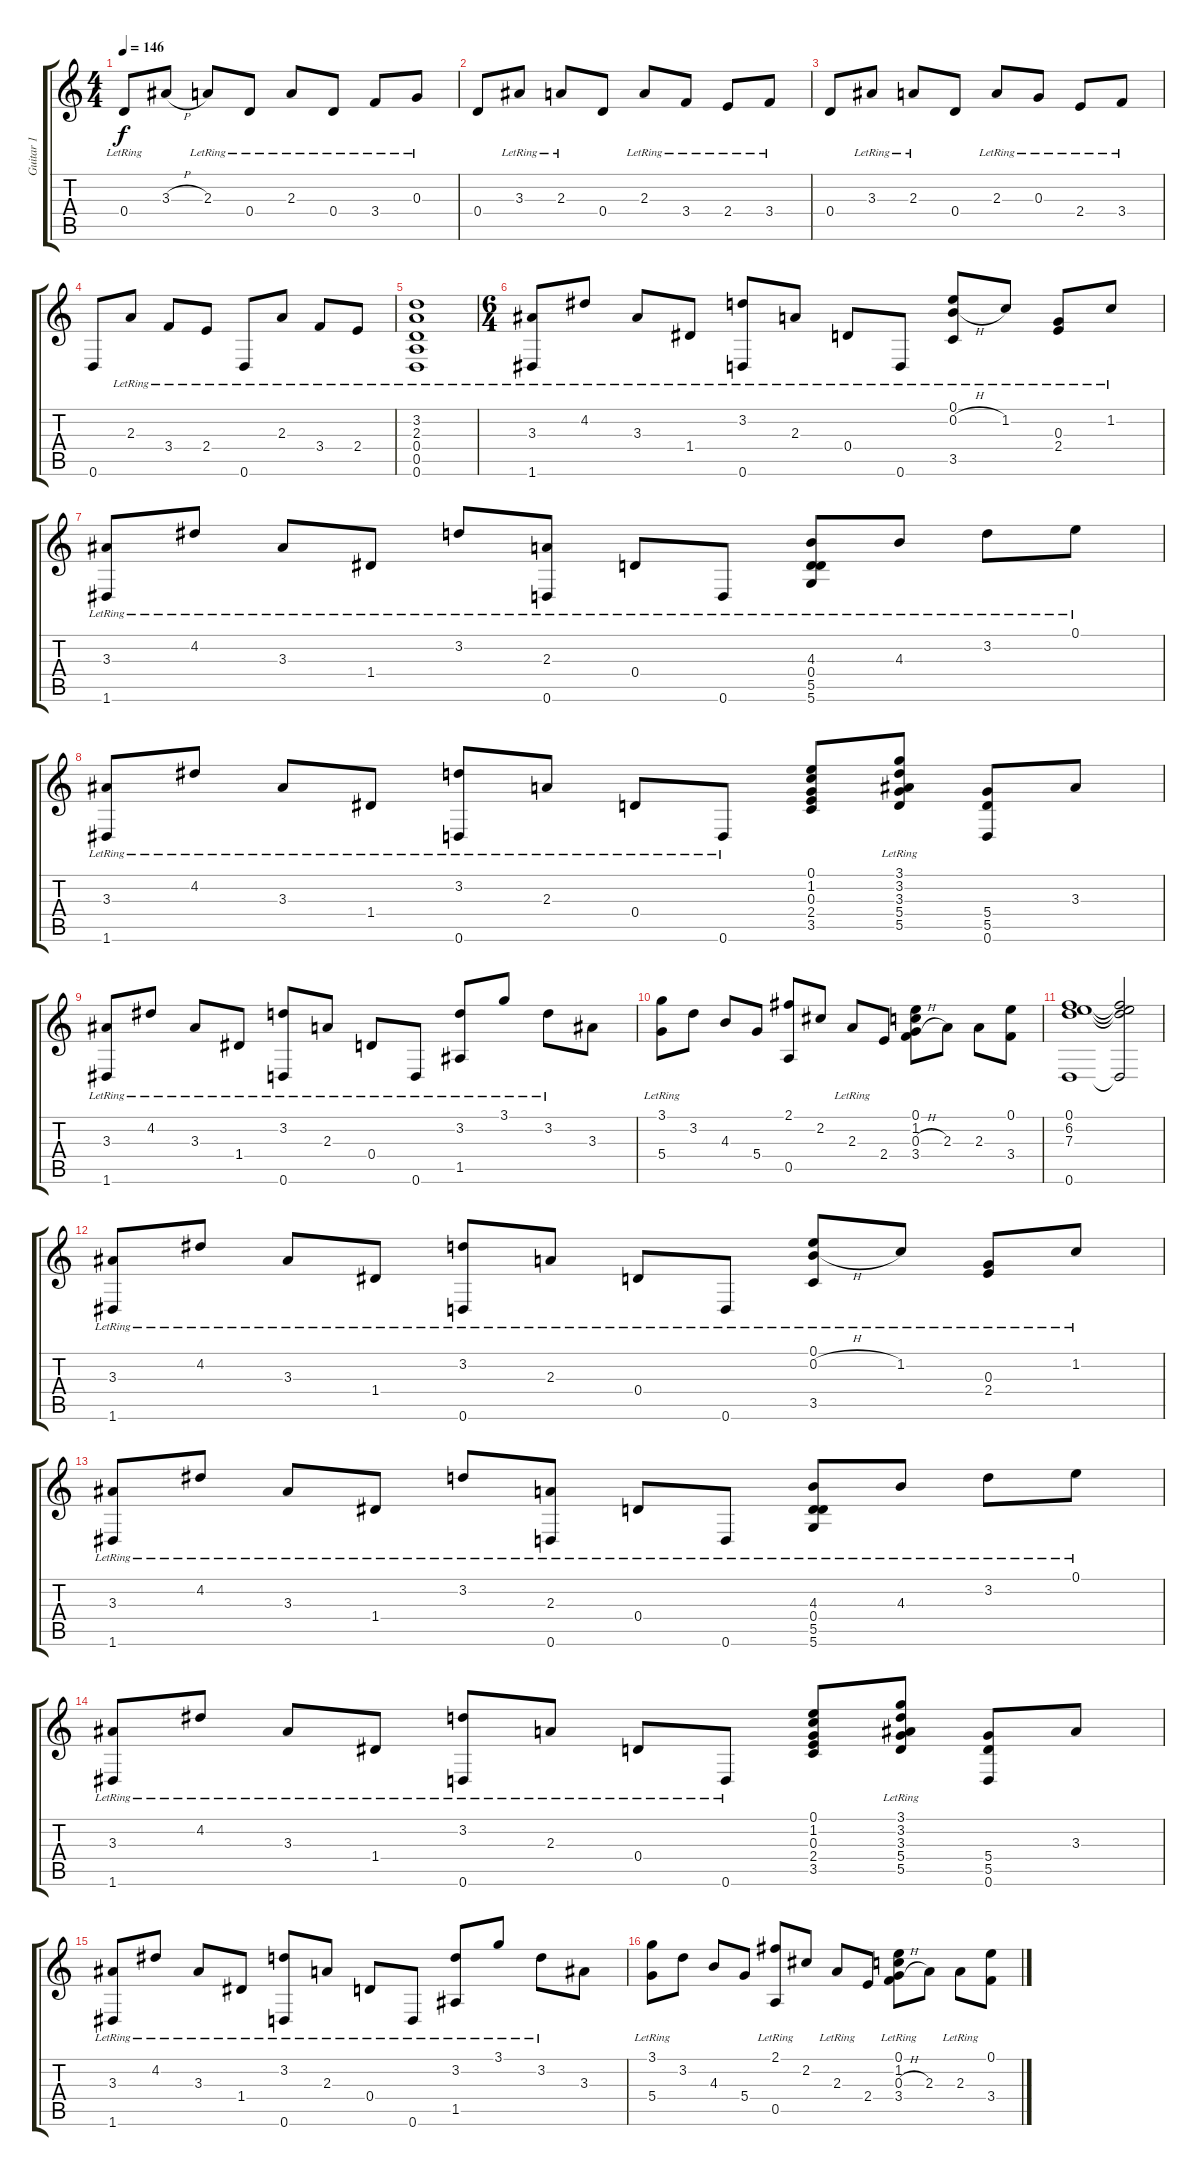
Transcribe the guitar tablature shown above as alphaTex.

\track ("Guitar 1" "Guitar 1") {instrument electricguitarjazz}
\staff {score tabs}
\tuning (E4 B3 G3 D3 A2 D2) {hide}
\ts (4 4)
\tempo 146
\clef g2
\ks c
0.4{lr}.8{dy f instrument electricguitarjazz} 3.3{h}.8 2.3{lr}.8 0.4{lr}.8 2.3{lr}.8 0.4{lr}.8 3.4{lr}.8 0.3{lr}.8 |
0.4.8 3.3{lr}.8 2.3{lr}.8 0.4.8 2.3{lr}.8 3.4{lr}.8 2.4{lr}.8 3.4{lr}.8 |
0.4.8 3.3{lr}.8 2.3{lr}.8 0.4.8 2.3{lr}.8 0.3{lr}.8 2.4{lr}.8 3.4{lr}.8 |
0.6.8 2.3{lr}.8 3.4{lr}.8 2.4{lr}.8 0.6{lr}.8 2.3{lr}.8 3.4{lr}.8 2.4{lr}.8 |
(3.2{lr} 2.3{lr} 0.4{lr} 0.5{lr} 0.6{lr}).1 |
\ts (6 4)
(3.3{lr} 1.6{lr}).8 4.2{lr}.8 3.3{lr}.8 1.4{lr}.8 (3.2{lr} 0.6{lr}).8 2.3{lr}.8 0.4{lr}.8 0.6{lr}.8 (0.1{lr} 0.2{h} 3.5{lr}).8 1.2{lr}.8 (0.3{lr} 2.4{lr}).8 1.2{lr}.8 |
(3.3{lr} 1.6{lr}).8 4.2{lr}.8 3.3{lr}.8 1.4{lr}.8 3.2{lr}.8 (2.3{lr} 0.6{lr}).8 0.4{lr}.8 0.6{lr}.8 (4.3 0.4{lr} 5.5{lr} 5.6{lr}).8 4.3{lr}.8 3.2{lr}.8 0.1{lr}.8 |
(3.3{lr} 1.6{lr}).8 4.2{lr}.8 3.3{lr}.8 1.4{lr}.8 (3.2{lr} 0.6{lr}).8 2.3{lr}.8 0.4{lr}.8 0.6{lr}.8 (0.1 1.2 0.3 2.4 3.5).8 (3.1{lr} 3.2{lr} 3.3 5.4 5.5{lr}).8 (5.4 5.5 0.6).8 3.3.8 |
(3.3{lr} 1.6{lr}).8 4.2{lr}.8 3.3{lr}.8 1.4{lr}.8 (3.2{lr} 0.6{lr}).8 2.3{lr}.8 0.4{lr}.8 0.6{lr}.8 (3.2 1.5{lr}).8 3.1{lr}.8 3.2{lr}.8 3.3.8 |
(3.1 5.4{lr}).8 3.2.8 4.3.8 5.4.8 (2.1 0.5).8 2.2.8 2.3{lr}.8 2.4.8 (0.1 1.2 0.3{h} 3.4).8 2.3.8 2.3.8 (0.1 3.4).8 |
(0.1 6.2 7.3 0.6).1 (0.1{t} 6.2{t} 7.3{t} 0.6{t}).2 |
(3.3{lr} 1.6{lr}).8 4.2{lr}.8 3.3{lr}.8 1.4{lr}.8 (3.2{lr} 0.6{lr}).8 2.3{lr}.8 0.4{lr}.8 0.6{lr}.8 (0.1{lr} 0.2{h} 3.5{lr}).8 1.2{lr}.8 (0.3{lr} 2.4{lr}).8 1.2{lr}.8 |
(3.3{lr} 1.6{lr}).8 4.2{lr}.8 3.3{lr}.8 1.4{lr}.8 3.2{lr}.8 (2.3{lr} 0.6{lr}).8 0.4{lr}.8 0.6{lr}.8 (4.3 0.4{lr} 5.5{lr} 5.6{lr}).8 4.3{lr}.8 3.2{lr}.8 0.1{lr}.8 |
(3.3{lr} 1.6{lr}).8 4.2{lr}.8 3.3{lr}.8 1.4{lr}.8 (3.2{lr} 0.6{lr}).8 2.3{lr}.8 0.4{lr}.8 0.6{lr}.8 (0.1 1.2 0.3 2.4 3.5).8 (3.1{lr} 3.2{lr} 3.3 5.4 5.5{lr}).8 (5.4 5.5 0.6).8 3.3.8 |
(3.3{lr} 1.6{lr}).8 4.2{lr}.8 3.3{lr}.8 1.4{lr}.8 (3.2{lr} 0.6{lr}).8 2.3{lr}.8 0.4{lr}.8 0.6{lr}.8 (3.2 1.5{lr}).8 3.1{lr}.8 3.2{lr}.8 3.3.8 |
(3.1 5.4{lr}).8 3.2.8 4.3.8 5.4.8 (2.1 0.5{lr}).8 2.2.8 2.3{lr}.8 2.4.8 (0.1{lr} 1.2{lr} 0.3{h} 3.4{lr}).8 2.3.8 2.3{lr}.8 (0.1 3.4).8
